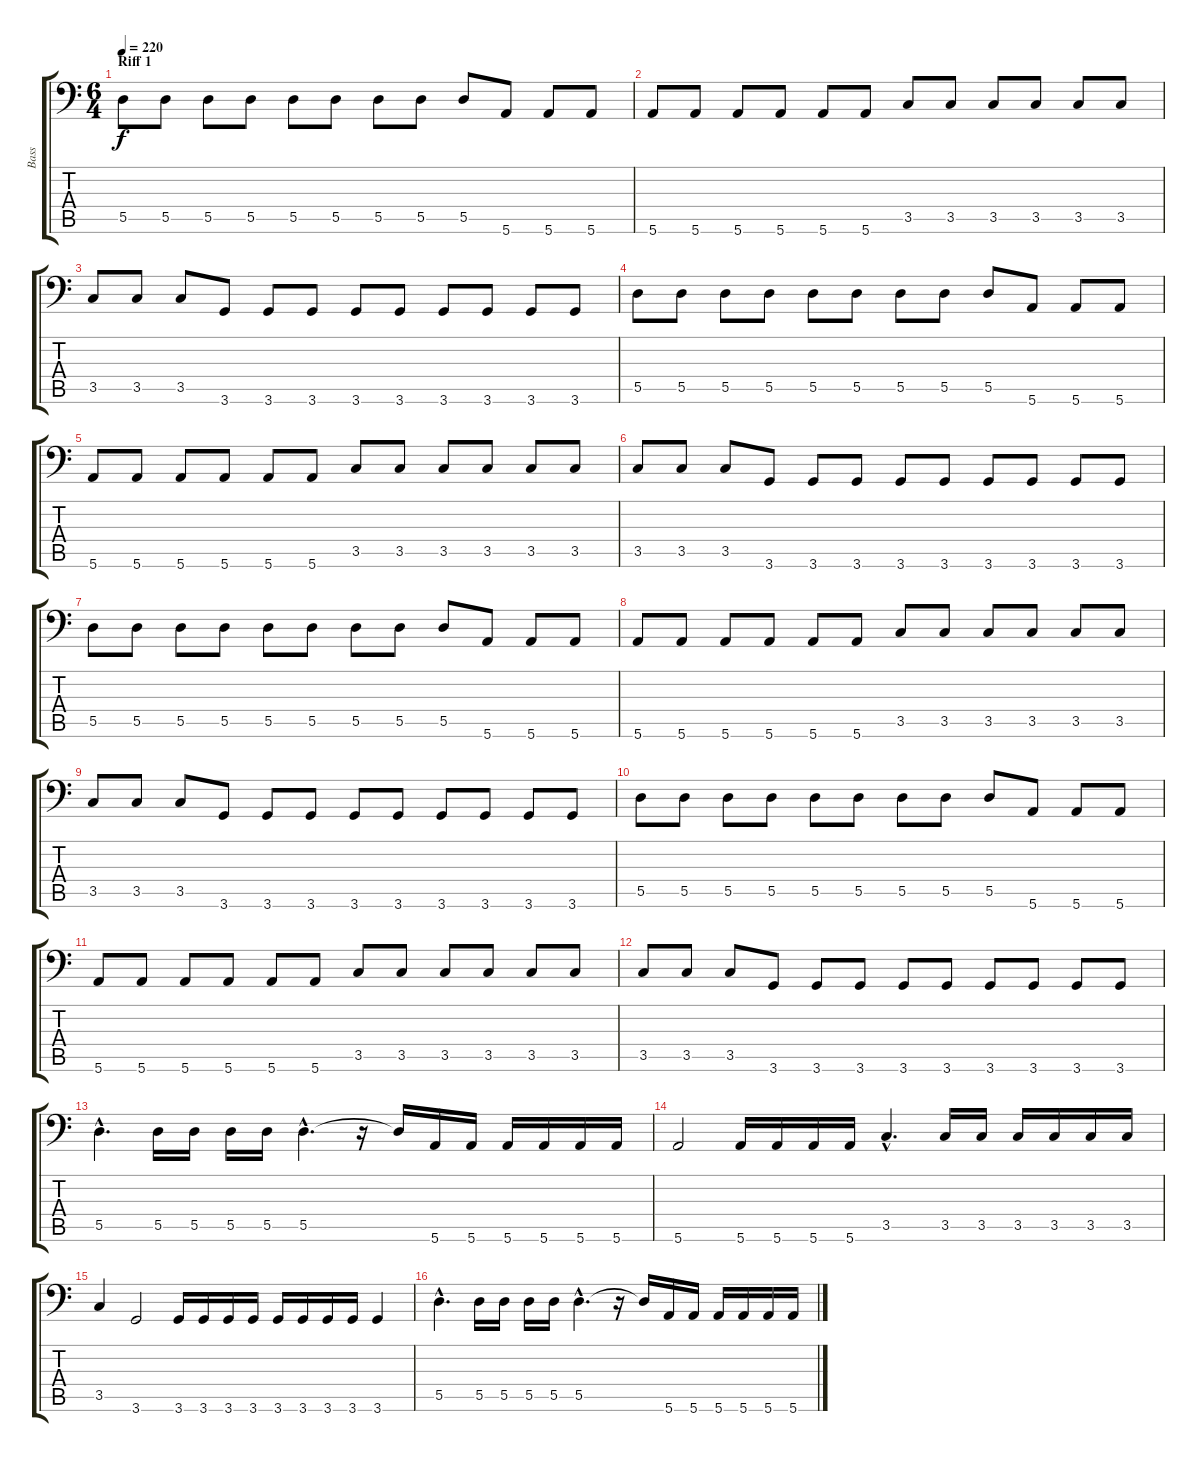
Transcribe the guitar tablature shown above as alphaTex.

\track ("Bass" "Bass") {instrument electricbasspick}
\staff {score tabs}
\tuning (E3 B2 G2 D2 A1 E1) {hide}
\ts (6 4)
\section ("" "Riff 1")
\tempo 220
\clef f4
\ks c
5.5.8{dy f instrument electricbasspick} 5.5.8 5.5.8 5.5.8 5.5.8 5.5.8 5.5.8 5.5.8 5.5.8 5.6.8 5.6.8 5.6.8 |
5.6.8 5.6.8 5.6.8 5.6.8 5.6.8 5.6.8 3.5.8 3.5.8 3.5.8 3.5.8 3.5.8 3.5.8 |
3.5.8 3.5.8 3.5.8 3.6.8 3.6.8 3.6.8 3.6.8 3.6.8 3.6.8 3.6.8 3.6.8 3.6.8 |
5.5.8 5.5.8 5.5.8 5.5.8 5.5.8 5.5.8 5.5.8 5.5.8 5.5.8 5.6.8 5.6.8 5.6.8 |
5.6.8 5.6.8 5.6.8 5.6.8 5.6.8 5.6.8 3.5.8 3.5.8 3.5.8 3.5.8 3.5.8 3.5.8 |
3.5.8 3.5.8 3.5.8 3.6.8 3.6.8 3.6.8 3.6.8 3.6.8 3.6.8 3.6.8 3.6.8 3.6.8 |
5.5.8 5.5.8 5.5.8 5.5.8 5.5.8 5.5.8 5.5.8 5.5.8 5.5.8 5.6.8 5.6.8 5.6.8 |
5.6.8 5.6.8 5.6.8 5.6.8 5.6.8 5.6.8 3.5.8 3.5.8 3.5.8 3.5.8 3.5.8 3.5.8 |
3.5.8 3.5.8 3.5.8 3.6.8 3.6.8 3.6.8 3.6.8 3.6.8 3.6.8 3.6.8 3.6.8 3.6.8 |
5.5.8 5.5.8 5.5.8 5.5.8 5.5.8 5.5.8 5.5.8 5.5.8 5.5.8 5.6.8 5.6.8 5.6.8 |
5.6.8 5.6.8 5.6.8 5.6.8 5.6.8 5.6.8 3.5.8 3.5.8 3.5.8 3.5.8 3.5.8 3.5.8 |
3.5.8 3.5.8 3.5.8 3.6.8 3.6.8 3.6.8 3.6.8 3.6.8 3.6.8 3.6.8 3.6.8 3.6.8 |
5.5{hac}.4{d} 5.5.16 5.5.16 5.5.16 5.5.16 5.5{hac}.4{d} r.16 5.5{t}.16 5.6.16 5.6.16 5.6.16 5.6.16 5.6.16 5.6.16 |
5.6.2 5.6.16 5.6.16 5.6.16 5.6.16 3.5{hac}.4{d} 3.5.16 3.5.16 3.5.16 3.5.16 3.5.16 3.5.16 |
3.5.4 3.6.2 3.6.16 3.6.16 3.6.16 3.6.16 3.6.16 3.6.16 3.6.16 3.6.16 3.6.4 |
5.5{hac}.4{d} 5.5.16 5.5.16 5.5.16 5.5.16 5.5{hac}.4{d} r.16 5.5{t}.16 5.6.16 5.6.16 5.6.16 5.6.16 5.6.16 5.6.16
